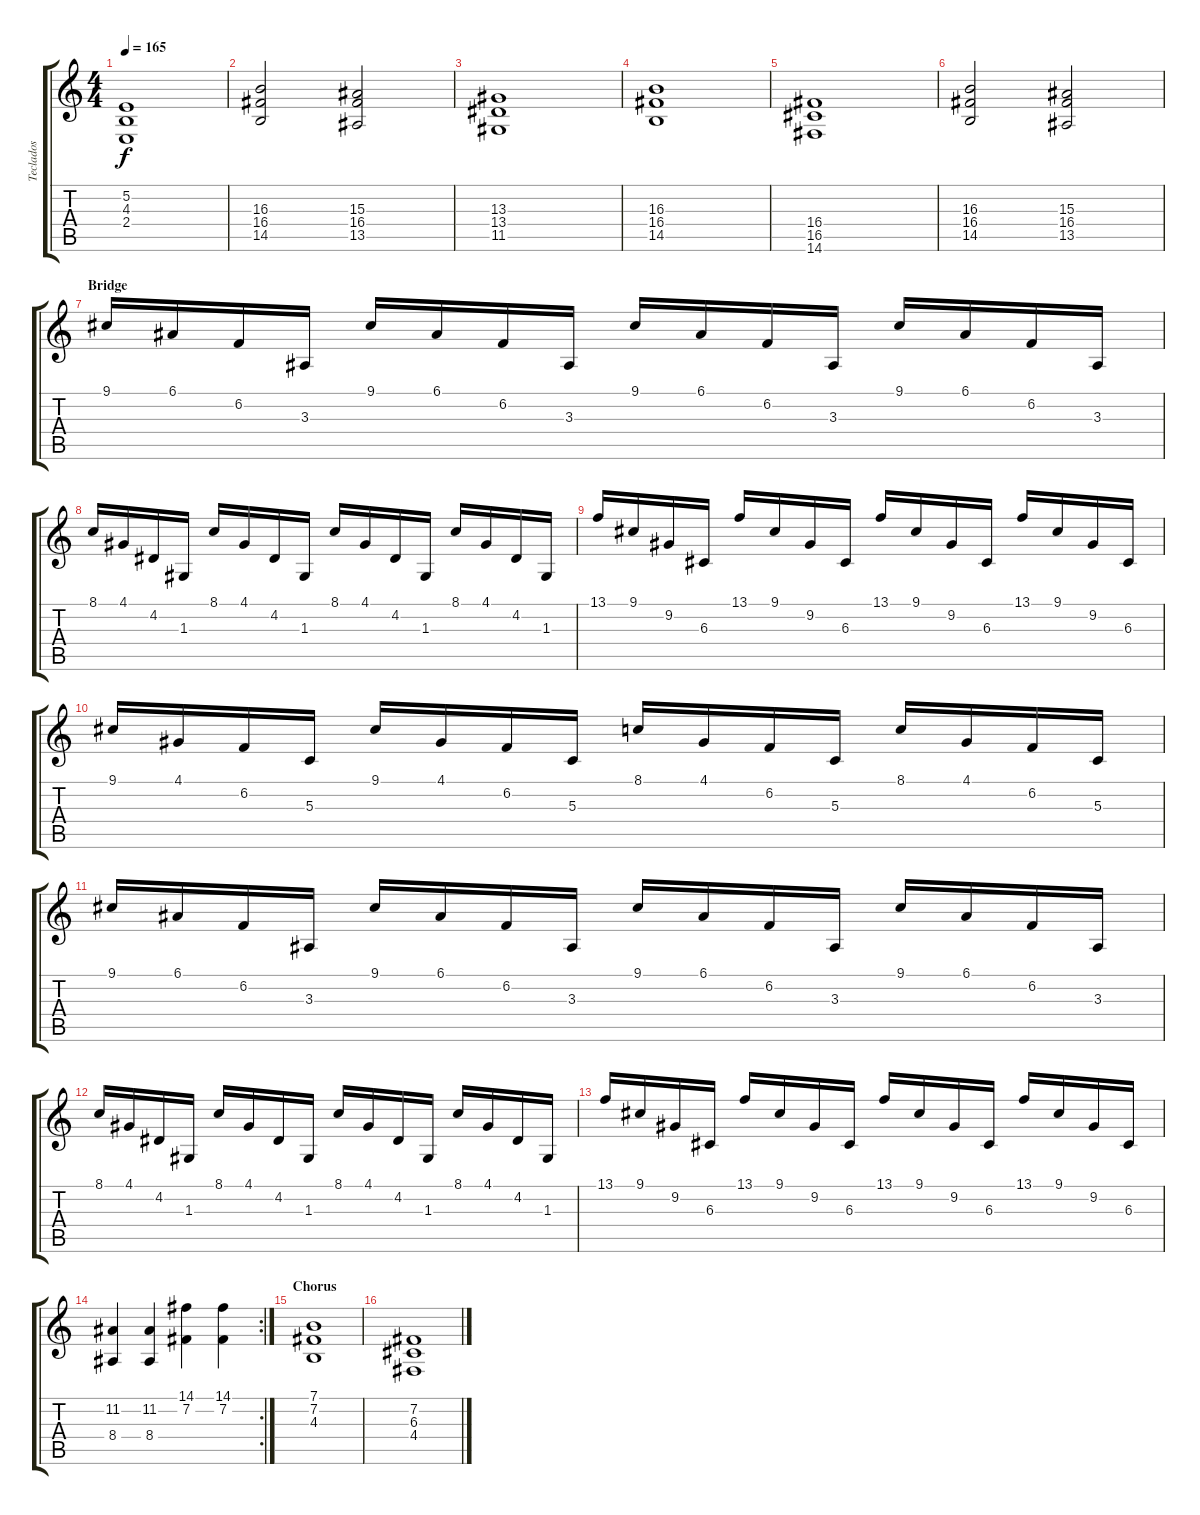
\track ("Teclados" "Teclados") {instrument stringensemble1}
\staff {score tabs}
\tuning (E4 B3 G3 D3 A2 E2) {hide}
\ts (4 4)
\tempo 165
\clef g2
\ks c
(5.2 4.3 2.4).1{dy f} |
(16.3 16.4 14.5).2 (15.3 16.4 13.5).2 |
(13.3 13.4 11.5).1 |
(16.3 16.4 14.5).1 |
(16.4 16.5 14.6).1 |
(16.3 16.4 14.5).2 (15.3 16.4 13.5).2 |
\section ("" "Bridge")
9.1.16{volume 13 instrument harpsichord} 6.1.16 6.2.16 3.3.16 9.1.16 6.1.16 6.2.16 3.3.16 9.1.16 6.1.16 6.2.16 3.3.16 9.1.16 6.1.16 6.2.16 3.3.16 |
8.1.16 4.1.16 4.2.16 1.3.16 8.1.16 4.1.16 4.2.16 1.3.16 8.1.16 4.1.16 4.2.16 1.3.16 8.1.16 4.1.16 4.2.16 1.3.16 |
13.1.16 9.1.16 9.2.16 6.3.16 13.1.16 9.1.16 9.2.16 6.3.16 13.1.16 9.1.16 9.2.16 6.3.16 13.1.16 9.1.16 9.2.16 6.3.16 |
9.1.16 4.1.16 6.2.16 5.3.16 9.1.16 4.1.16 6.2.16 5.3.16 8.1.16 4.1.16 6.2.16 5.3.16 8.1.16 4.1.16 6.2.16 5.3.16 |
9.1.16{instrument harpsichord} 6.1.16 6.2.16 3.3.16 9.1.16 6.1.16 6.2.16 3.3.16 9.1.16 6.1.16 6.2.16 3.3.16 9.1.16 6.1.16 6.2.16 3.3.16 |
8.1.16 4.1.16 4.2.16 1.3.16 8.1.16 4.1.16 4.2.16 1.3.16 8.1.16 4.1.16 4.2.16 1.3.16 8.1.16 4.1.16 4.2.16 1.3.16 |
13.1.16 9.1.16 9.2.16 6.3.16 13.1.16 9.1.16 9.2.16 6.3.16 13.1.16 9.1.16 9.2.16 6.3.16 13.1.16 9.1.16 9.2.16 6.3.16 |
\rc 2
(11.2 8.4).4 (11.2 8.4).4 (14.1 7.2).4 (14.1 7.2).4 |
\section ("" "Chorus")
(7.1 7.2 4.3).1{instrument stringensemble1} |
(7.2 6.3 4.4).1
